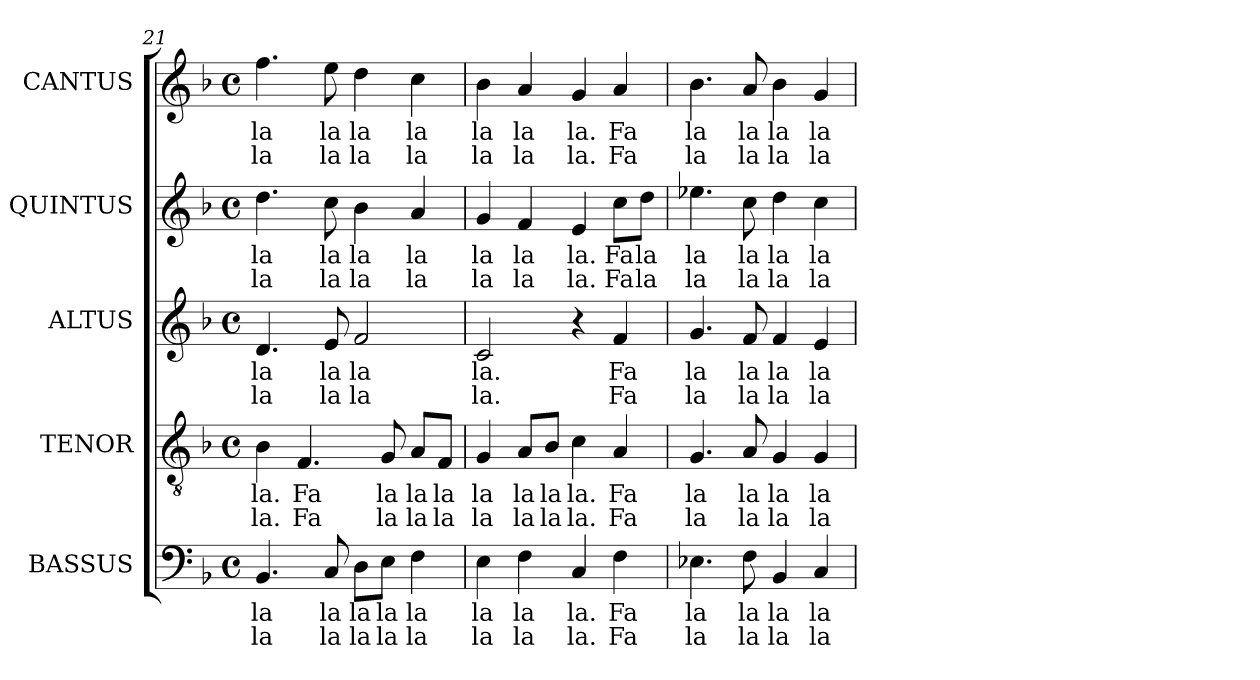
**kern	**text	**text	**kern	**text	**text	**kern	**text	**text	**kern	**text	**text	**kern	**text	**text
*part5	*part5	*part5	*part4	*part4	*part4	*part3	*part3	*part3	*part2	*part2	*part2	*part1	*part1	*part1
*staff5	*staff5	*staff5	*staff4	*staff4	*staff4	*staff3	*staff3	*staff3	*staff2	*staff2	*staff2	*staff1	*staff1	*staff1
*I"BASSUS	*	*	*I"TENOR	*	*	*I"ALTUS	*	*	*I"QUINTUS	*	*	*I"CANTUS	*	*
*I'B	*	*	*I'T	*	*	*I'A	*	*	*	*	*	*I'S	*	*
*clefF4	*	*	*clefGv2	*	*	*clefG2	*	*	*clefG2	*	*	*clefG2	*	*
*	*	*	*ITrd7c12	*	*	*	*	*	*	*	*	*	*	*
*k[b-]	*	*	*k[b-]	*	*	*k[b-]	*	*	*k[b-]	*	*	*k[b-]	*	*
*F:	*	*	*F:	*	*	*F:	*	*	*F:	*	*	*F:	*	*
*M4/4	*	*	*M4/4	*	*	*M4/4	*	*	*M4/4	*	*	*M4/4	*	*
*met(c)	*	*	*met(c)	*	*	*met(c)	*	*	*met(c)	*	*	*met(c)	*	*
=21	=21	=21	=21	=21	=21	=21	=21	=21	=21	=21	=21	=21	=21	=21
!	!LO:LY:b:color=#000000	!LO:LY:b:color=#000000	!	!	!	!	!	!	!	!	!	!	!	!
!	!	!	!	!LO:LY:b:color=#000000	!LO:LY:b:color=#000000	!	!	!	!	!	!	!	!	!
!	!	!	!	!	!	!	!LO:LY:b:color=#000000	!LO:LY:b:color=#000000	!	!	!	!	!	!
!	!	!	!	!	!	!	!	!	!	!LO:LY:b:color=#000000	!LO:LY:b:color=#000000	!	!	!
!	!	!	!	!	!	!	!	!	!	!	!	!	!LO:LY:b:color=#000000	!LO:LY:b:color=#000000
4.BB-i/	la	la	4BB-i\	la.	la.	4.di/	la	la	4.ddi\	la	la	4.ffi\	la	la
!	!	!	!	!LO:LY:b:color=#000000	!LO:LY:b:color=#000000	!	!	!	!	!	!	!	!	!
.	.	.	4.FFi/	Fa	Fa	.	.	.	.	.	.	.	.	.
!	!LO:LY:b:color=#000000	!LO:LY:b:color=#000000	!	!	!	!	!	!	!	!	!	!	!	!
!	!	!	!	!	!	!	!LO:LY:b:color=#000000	!LO:LY:b:color=#000000	!	!	!	!	!	!
!	!	!	!	!	!	!	!	!	!	!LO:LY:b:color=#000000	!LO:LY:b:color=#000000	!	!	!
!	!	!	!	!	!	!	!	!	!	!	!	!	!LO:LY:b:color=#000000	!LO:LY:b:color=#000000
8Ci/	la	la	.	.	.	8ei/	la	la	8cci\	la	la	8eei\	la	la
!	!LO:LY:b:color=#000000	!LO:LY:b:color=#000000	!	!	!	!	!	!	!	!	!	!	!	!
!	!	!	!	!	!	!	!LO:LY:b:color=#000000	!LO:LY:b:color=#000000	!	!	!	!	!	!
!	!	!	!	!	!	!	!	!	!	!LO:LY:b:color=#000000	!LO:LY:b:color=#000000	!	!	!
!	!	!	!	!	!	!	!	!	!	!	!	!	!LO:LY:b:color=#000000	!LO:LY:b:color=#000000
8Di\L	la	la	.	.	.	2fi/	la	la	4b-i\	la	la	4ddi\	la	la
!	!LO:LY:b:color=#000000	!LO:LY:b:color=#000000	!	!	!	!	!	!	!	!	!	!	!	!
!	!	!	!	!LO:LY:b:color=#000000	!LO:LY:b:color=#000000	!	!	!	!	!	!	!	!	!
8Ei\J	la	la	8GGi/	la	la	.	.	.	.	.	.	.	.	.
!	!LO:LY:b:color=#000000	!LO:LY:b:color=#000000	!	!	!	!	!	!	!	!	!	!	!	!
!	!	!	!	!LO:LY:b:color=#000000	!LO:LY:b:color=#000000	!	!	!	!	!	!	!	!	!
!	!	!	!	!	!	!	!	!	!	!LO:LY:b:color=#000000	!LO:LY:b:color=#000000	!	!	!
!	!	!	!	!	!	!	!	!	!	!	!	!	!LO:LY:b:color=#000000	!LO:LY:b:color=#000000
4Fi\	la	la	8AAi/L	la	la	.	.	.	4ai/	la	la	4cci\	la	la
!	!	!	!	!LO:LY:b:color=#000000	!LO:LY:b:color=#000000	!	!	!	!	!	!	!	!	!
.	.	.	8FFi/J	la	la	.	.	.	.	.	.	.	.	.
=22	=22	=22	=22	=22	=22	=22	=22	=22	=22	=22	=22	=22	=22	=22
!	!LO:LY:b:color=#000000	!LO:LY:b:color=#000000	!	!	!	!	!	!	!	!	!	!	!	!
!	!	!	!	!LO:LY:b:color=#000000	!LO:LY:b:color=#000000	!	!	!	!	!	!	!	!	!
!	!	!	!	!	!	!	!LO:LY:b:color=#000000	!LO:LY:b:color=#000000	!	!	!	!	!	!
!	!	!	!	!	!	!	!	!	!	!LO:LY:b:color=#000000	!LO:LY:b:color=#000000	!	!	!
!	!	!	!	!	!	!	!	!	!	!	!	!	!LO:LY:b:color=#000000	!LO:LY:b:color=#000000
4Ei\	la	la	4GGi/	la	la	2ci/	la.	la.	4gi/	la	la	4b-i\	la	la
!	!LO:LY:b:color=#000000	!LO:LY:b:color=#000000	!	!	!	!	!	!	!	!	!	!	!	!
!	!	!	!	!LO:LY:b:color=#000000	!LO:LY:b:color=#000000	!	!	!	!	!	!	!	!	!
!	!	!	!	!	!	!	!	!	!	!LO:LY:b:color=#000000	!LO:LY:b:color=#000000	!	!	!
!	!	!	!	!	!	!	!	!	!	!	!	!	!LO:LY:b:color=#000000	!LO:LY:b:color=#000000
4Fi\	la	la	8AAi/L	la	la	.	.	.	4fi/	la	la	4ai/	la	la
!	!	!	!	!LO:LY:b:color=#000000	!LO:LY:b:color=#000000	!	!	!	!	!	!	!	!	!
.	.	.	8BB-i/J	la	la	.	.	.	.	.	.	.	.	.
!	!LO:LY:b:color=#000000	!LO:LY:b:color=#000000	!	!	!	!	!	!	!	!	!	!	!	!
!	!	!	!	!LO:LY:b:color=#000000	!LO:LY:b:color=#000000	!	!	!	!	!	!	!	!	!
!	!	!	!	!	!	!	!	!	!	!LO:LY:b:color=#000000	!LO:LY:b:color=#000000	!	!	!
!	!	!	!	!	!	!	!	!	!	!	!	!	!LO:LY:b:color=#000000	!LO:LY:b:color=#000000
4Ci/	la.	la.	4Ci\	la.	la.	4r	.	.	4ei/	la.	la.	4gi/	la.	la.
!	!LO:LY:b:color=#000000	!LO:LY:b:color=#000000	!	!	!	!	!	!	!	!	!	!	!	!
!	!	!	!	!LO:LY:b:color=#000000	!LO:LY:b:color=#000000	!	!	!	!	!	!	!	!	!
!	!	!	!	!	!	!	!LO:LY:b:color=#000000	!LO:LY:b:color=#000000	!	!	!	!	!	!
!	!	!	!	!	!	!	!	!	!	!LO:LY:b:color=#000000	!LO:LY:b:color=#000000	!	!	!
!	!	!	!	!	!	!	!	!	!	!	!	!	!LO:LY:b:color=#000000	!LO:LY:b:color=#000000
4Fi\	Fa	Fa	4AAi/	Fa	Fa	4fi/	Fa	Fa	8cci\L	Fa	Fa	4ai/	Fa	Fa
!	!	!	!	!	!	!	!	!	!	!LO:LY:b:color=#000000	!LO:LY:b:color=#000000	!	!	!
.	.	.	.	.	.	.	.	.	8ddi\J	la	la	.	.	.
=23	=23	=23	=23	=23	=23	=23	=23	=23	=23	=23	=23	=23	=23	=23
!	!LO:LY:b:color=#000000	!LO:LY:b:color=#000000	!	!	!	!	!	!	!	!	!	!	!	!
!	!	!	!	!LO:LY:b:color=#000000	!LO:LY:b:color=#000000	!	!	!	!	!	!	!	!	!
!	!	!	!	!	!	!	!LO:LY:b:color=#000000	!LO:LY:b:color=#000000	!	!	!	!	!	!
!	!	!	!	!	!	!	!	!	!	!LO:LY:b:color=#000000	!LO:LY:b:color=#000000	!	!	!
!	!	!	!	!	!	!	!	!	!	!	!	!	!LO:LY:b:color=#000000	!LO:LY:b:color=#000000
4.E-Xi\	la	la	4.GGi/	la	la	4.gi/	la	la	4.ee-Xi\	la	la	4.b-i\	la	la
!	!LO:LY:b:color=#000000	!LO:LY:b:color=#000000	!	!	!	!	!	!	!	!	!	!	!	!
!	!	!	!	!LO:LY:b:color=#000000	!LO:LY:b:color=#000000	!	!	!	!	!	!	!	!	!
!	!	!	!	!	!	!	!LO:LY:b:color=#000000	!LO:LY:b:color=#000000	!	!	!	!	!	!
!	!	!	!	!	!	!	!	!	!	!LO:LY:b:color=#000000	!LO:LY:b:color=#000000	!	!	!
!	!	!	!	!	!	!	!	!	!	!	!	!	!LO:LY:b:color=#000000	!LO:LY:b:color=#000000
8Fi\	la	la	8AAi/	la	la	8fi/	la	la	8cci\	la	la	8ai/	la	la
!	!LO:LY:b:color=#000000	!LO:LY:b:color=#000000	!	!	!	!	!	!	!	!	!	!	!	!
!	!	!	!	!LO:LY:b:color=#000000	!LO:LY:b:color=#000000	!	!	!	!	!	!	!	!	!
!	!	!	!	!	!	!	!LO:LY:b:color=#000000	!LO:LY:b:color=#000000	!	!	!	!	!	!
!	!	!	!	!	!	!	!	!	!	!LO:LY:b:color=#000000	!LO:LY:b:color=#000000	!	!	!
!	!	!	!	!	!	!	!	!	!	!	!	!	!LO:LY:b:color=#000000	!LO:LY:b:color=#000000
4BB-i/	la	la	4GGi/	la	la	4fi/	la	la	4ddi\	la	la	4b-i\	la	la
!	!LO:LY:b:color=#000000	!LO:LY:b:color=#000000	!	!	!	!	!	!	!	!	!	!	!	!
!	!	!	!	!LO:LY:b:color=#000000	!LO:LY:b:color=#000000	!	!	!	!	!	!	!	!	!
!	!	!	!	!	!	!	!LO:LY:b:color=#000000	!LO:LY:b:color=#000000	!	!	!	!	!	!
!	!	!	!	!	!	!	!	!	!	!LO:LY:b:color=#000000	!LO:LY:b:color=#000000	!	!	!
!	!	!	!	!	!	!	!	!	!	!	!	!	!LO:LY:b:color=#000000	!LO:LY:b:color=#000000
4Ci/	la	la	4GGi/	la	la	4ei/	la	la	4cci\	la	la	4gi/	la	la
=	=	=	=	=	=	=	=	=	=	=	=	=	=	=
*-	*-	*-	*-	*-	*-	*-	*-	*-	*-	*-	*-	*-	*-	*-
